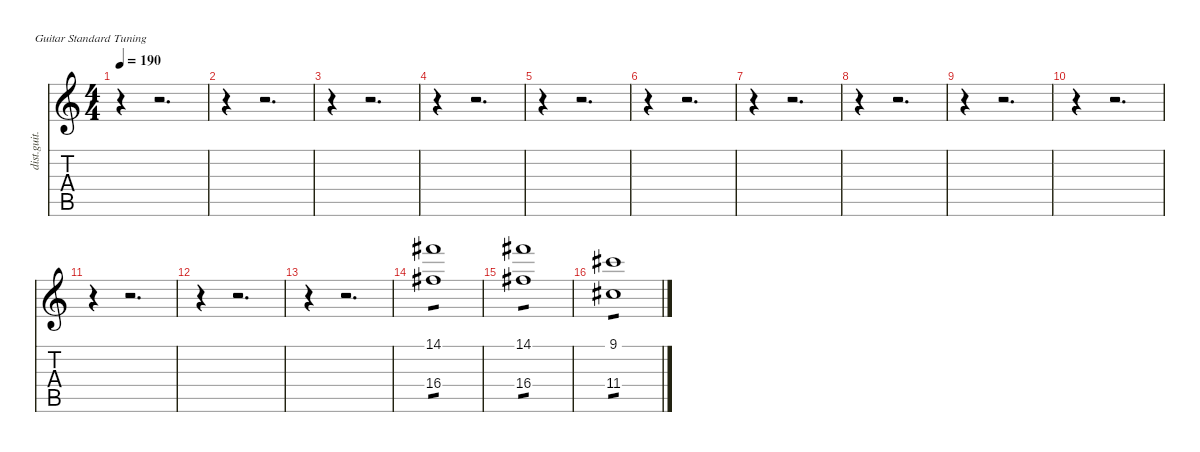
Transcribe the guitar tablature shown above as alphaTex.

\defaultSystemsLayout 4
\hideDynamics
\bracketExtendMode nobrackets
\track ("Right Guitar" "dist.guit.") {instrument distortionguitar}
\staff {score tabs}
\tuning (E4 B3 G3 D3 A2 E2)
\ts (4 4)
\tempo 190
\clef g2
\ks c
r.4{dy p} r.2{d} |
r.4 r.2{d} |
r.4 r.2{d} |
r.4 r.2{d} |
r.4 r.2{d} |
r.4 r.2{d} |
r.4 r.2{d} |
r.4 r.2{d} |
r.4 r.2{d} |
r.4 r.2{d} |
r.4 r.2{d} |
r.4 r.2{d} |
r.4 r.2{d} |
(14.1{acc #} 16.4{acc #}).1{tp 1 dy mf} |
(14.1{acc #} 16.4{acc #}).1{tp 1} |
(9.1{acc #} 11.4{acc #}).1{tp 1}
